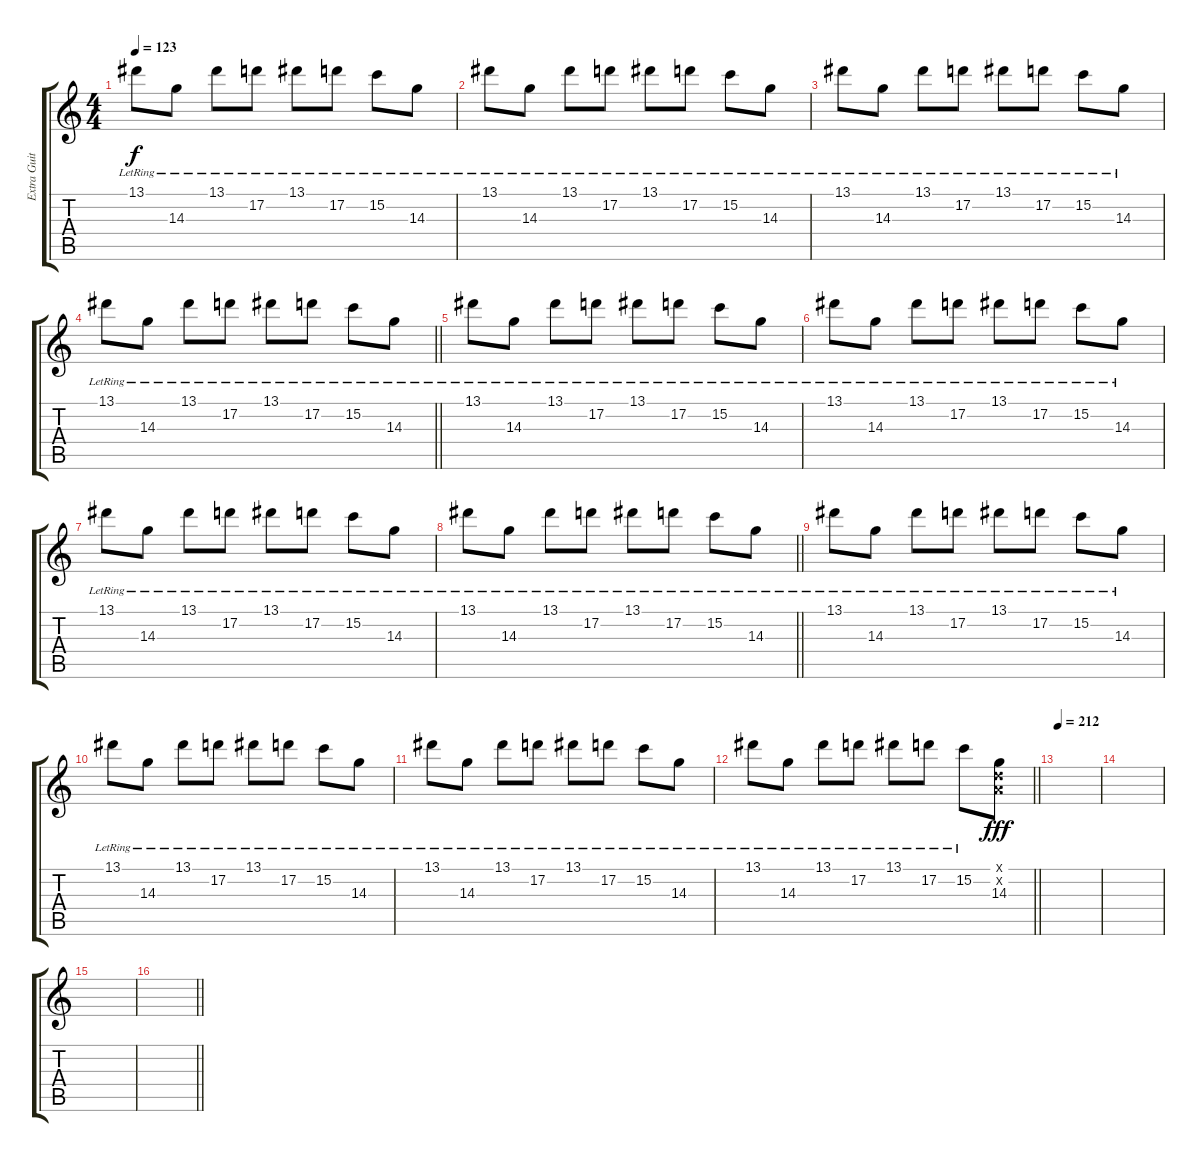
\track ("Extra Guitar" "Extra Guit") {instrument distortionguitar}
\staff {score tabs}
\tuning (D4 A3 F3 C3 G2 C2) {hide}
\ts (4 4)
\tempo 123
\clef g2
\ks c
13.1{lr}.8{dy f} 14.3{lr}.8 13.1{lr}.8 17.2{lr}.8 13.1{lr}.8 17.2{lr}.8 15.2{lr}.8 14.3{lr}.8 |
13.1{lr}.8 14.3{lr}.8 13.1{lr}.8 17.2{lr}.8 13.1{lr}.8 17.2{lr}.8 15.2{lr}.8 14.3{lr}.8 |
13.1{lr}.8 14.3{lr}.8 13.1{lr}.8 17.2{lr}.8 13.1{lr}.8 17.2{lr}.8 15.2{lr}.8 14.3{lr}.8 |
\barLineRight lightlight
13.1{lr}.8 14.3{lr}.8 13.1{lr}.8 17.2{lr}.8 13.1{lr}.8 17.2{lr}.8 15.2{lr}.8 14.3{lr}.8 |
13.1{lr}.8 14.3{lr}.8 13.1{lr}.8 17.2{lr}.8 13.1{lr}.8 17.2{lr}.8 15.2{lr}.8 14.3{lr}.8 |
13.1{lr}.8 14.3{lr}.8 13.1{lr}.8 17.2{lr}.8 13.1{lr}.8 17.2{lr}.8 15.2{lr}.8 14.3{lr}.8 |
13.1{lr}.8 14.3{lr}.8 13.1{lr}.8 17.2{lr}.8 13.1{lr}.8 17.2{lr}.8 15.2{lr}.8 14.3{lr}.8 |
\barLineRight lightlight
13.1{lr}.8 14.3{lr}.8 13.1{lr}.8 17.2{lr}.8 13.1{lr}.8 17.2{lr}.8 15.2{lr}.8 14.3{lr}.8 |
13.1{lr}.8 14.3{lr}.8 13.1{lr}.8 17.2{lr}.8 13.1{lr}.8 17.2{lr}.8 15.2{lr}.8 14.3{lr}.8 |
13.1{lr}.8 14.3{lr}.8 13.1{lr}.8 17.2{lr}.8 13.1{lr}.8 17.2{lr}.8 15.2{lr}.8 14.3{lr}.8 |
13.1{lr}.8 14.3{lr}.8 13.1{lr}.8 17.2{lr}.8 13.1{lr}.8 17.2{lr}.8 15.2{lr}.8 14.3{lr}.8 |
\barLineRight lightlight
13.1{lr}.8 14.3{lr}.8 13.1{lr}.8 17.2{lr}.8 13.1{lr}.8 17.2{lr}.8 15.2{lr}.8 (0.1{x} 0.2{x} 14.3).8{dy fff} |
\tempo 212
|
|
|
\barLineRight lightlight
